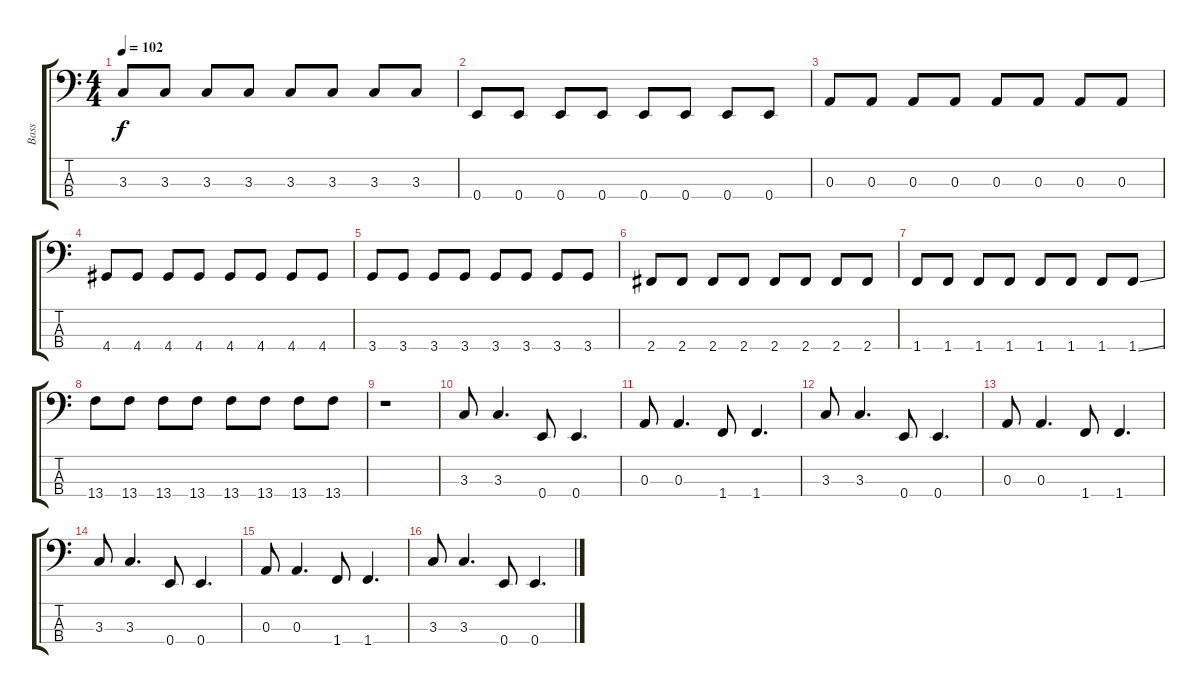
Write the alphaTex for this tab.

\track ("Bass" "Bass") {instrument electricbassfinger}
\staff {score tabs}
\tuning (G2 D2 A1 E1) {hide}
\ts (4 4)
\tempo 102
\clef f4
\ks c
3.3.8{dy f} 3.3.8 3.3.8 3.3.8 3.3.8 3.3.8 3.3.8 3.3.8 |
0.4.8 0.4.8 0.4.8 0.4.8 0.4.8 0.4.8 0.4.8 0.4.8 |
0.3.8 0.3.8 0.3.8 0.3.8 0.3.8 0.3.8 0.3.8 0.3.8 |
4.4.8 4.4.8 4.4.8 4.4.8 4.4.8 4.4.8 4.4.8 4.4.8 |
3.4.8 3.4.8 3.4.8 3.4.8 3.4.8 3.4.8 3.4.8 3.4.8 |
2.4.8 2.4.8 2.4.8 2.4.8 2.4.8 2.4.8 2.4.8 2.4.8 |
1.4.8 1.4.8 1.4.8 1.4.8 1.4.8 1.4.8 1.4.8 1.4{ss}.8 |
13.4.8 13.4.8 13.4.8 13.4.8 13.4.8 13.4.8 13.4.8 13.4.8 |
r.1 |
3.3.8 3.3.4{d} 0.4.8 0.4.4{d} |
0.3.8 0.3.4{d} 1.4.8 1.4.4{d} |
3.3.8 3.3.4{d} 0.4.8 0.4.4{d} |
0.3.8 0.3.4{d} 1.4.8 1.4.4{d} |
3.3.8 3.3.4{d} 0.4.8 0.4.4{d} |
0.3.8 0.3.4{d} 1.4.8 1.4.4{d} |
3.3.8 3.3.4{d} 0.4.8 0.4.4{d}
